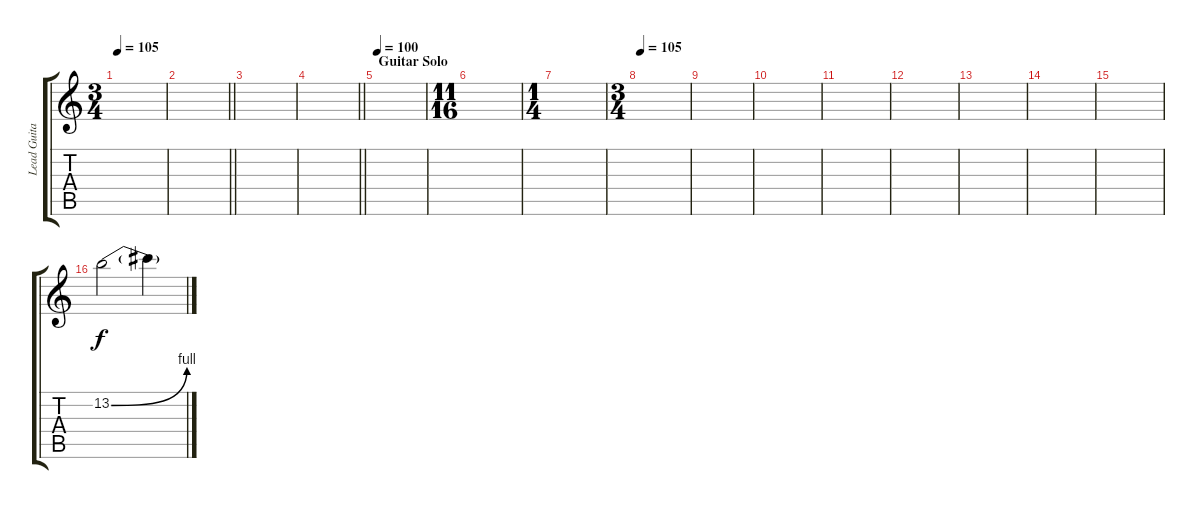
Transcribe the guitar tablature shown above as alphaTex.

\track ("Lead Guitar #3" "Lead Guita") {instrument overdrivenguitar}
\staff {score tabs}
\tuning (Eb4 Bb3 Gb3 Db3 Ab2 Eb2) {hide}
\ts (3 4)
\tempo 105
\clef g2
\ks c
|
\barLineRight lightlight
|
|
\barLineRight lightlight
|
\section ("" "Guitar Solo")
\tempo 100
|
\ts (11 16)
|
\ts (1 4)
|
\ts (3 4)
\tempo 105
|
|
|
|
|
|
|
|
13.2{be (bend 0 0 60 4)}.2{volume 5} 13.2{t}.4{dy f}
